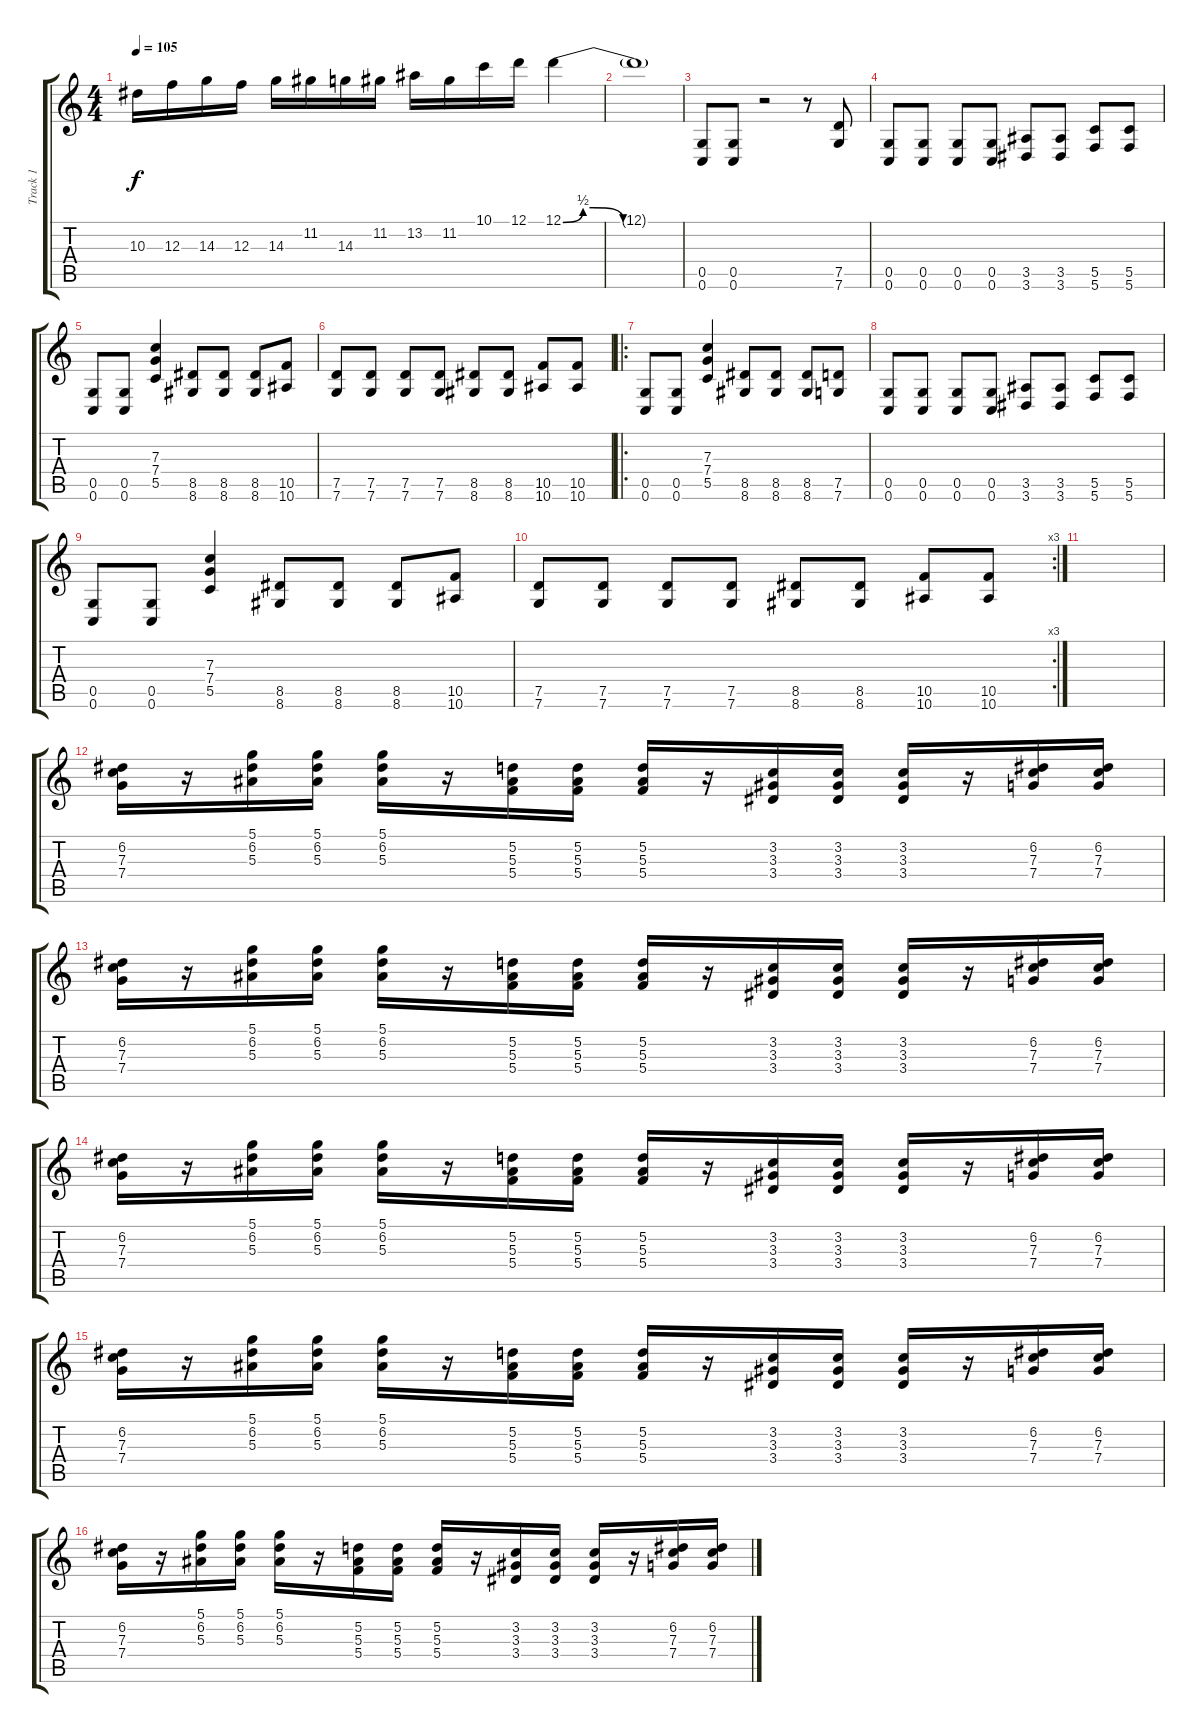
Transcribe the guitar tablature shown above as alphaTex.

\track ("Track 1" "Track 1") {instrument overdrivenguitar}
\staff {score tabs}
\tuning (D4 A3 F3 C3 G2 C2) {hide}
\ts (4 4)
\tempo 105
\clef g2
\ks c
10.3.16{dy f} 12.3.16 14.3.16 12.3.16 14.3.16 11.2.16 14.3.16 11.2.16 13.2.16 11.2.16 10.1.16 12.1.16 12.1{be (custom 0 0 10 2 15 2 30 0 60 0)}.4 |
12.1{t}.1 |
(0.5 0.6).8{volume 13} (0.5 0.6).8 r.2 r.8 (7.5 7.6).8 |
(0.5 0.6).8 (0.5 0.6).8 (0.5 0.6).8 (0.5 0.6).8 (3.5 3.6).8 (3.5 3.6).8 (5.5 5.6).8 (5.5 5.6).8 |
(0.5 0.6).8 (0.5 0.6).8 (7.3 7.4 5.5).4 (8.5 8.6).8 (8.5 8.6).8 (8.5 8.6).8 (10.5 10.6).8 |
(7.5 7.6).8 (7.5 7.6).8 (7.5 7.6).8 (7.5 7.6).8 (8.5 8.6).8 (8.5 8.6).8 (10.5 10.6).8 (10.5 10.6).8 |
\ro
(0.5 0.6).8 (0.5 0.6).8 (7.3 7.4 5.5).4 (8.5 8.6).8 (8.5 8.6).8 (8.5 8.6).8 (7.5 7.6).8 |
(0.5 0.6).8 (0.5 0.6).8 (0.5 0.6).8 (0.5 0.6).8 (3.5 3.6).8 (3.5 3.6).8 (5.5 5.6).8 (5.5 5.6).8 |
(0.5 0.6).8 (0.5 0.6).8 (7.3 7.4 5.5).4 (8.5 8.6).8 (8.5 8.6).8 (8.5 8.6).8 (10.5 10.6).8 |
\rc 3
(7.5 7.6).8 (7.5 7.6).8 (7.5 7.6).8 (7.5 7.6).8 (8.5 8.6).8 (8.5 8.6).8 (10.5 10.6).8 (10.5 10.6).8 |
|
(6.2 7.3 7.4).16{volume 16} r.16 (5.1 6.2 5.3).16 (5.1 6.2 5.3).16 (5.1 6.2 5.3).16 r.16 (5.2 5.3 5.4).16 (5.2 5.3 5.4).16 (5.2 5.3 5.4).16 r.16 (3.2 3.3 3.4).16 (3.2 3.3 3.4).16 (3.2 3.3 3.4).16 r.16 (6.2 7.3 7.4).16 (6.2 7.3 7.4).16 |
(6.2 7.3 7.4).16{volume 16} r.16 (5.1 6.2 5.3).16 (5.1 6.2 5.3).16 (5.1 6.2 5.3).16 r.16 (5.2 5.3 5.4).16 (5.2 5.3 5.4).16 (5.2 5.3 5.4).16 r.16 (3.2 3.3 3.4).16 (3.2 3.3 3.4).16 (3.2 3.3 3.4).16 r.16 (6.2 7.3 7.4).16 (6.2 7.3 7.4).16 |
(6.2 7.3 7.4).16{volume 16} r.16 (5.1 6.2 5.3).16 (5.1 6.2 5.3).16 (5.1 6.2 5.3).16 r.16 (5.2 5.3 5.4).16 (5.2 5.3 5.4).16 (5.2 5.3 5.4).16 r.16 (3.2 3.3 3.4).16 (3.2 3.3 3.4).16 (3.2 3.3 3.4).16 r.16 (6.2 7.3 7.4).16 (6.2 7.3 7.4).16 |
(6.2 7.3 7.4).16{volume 16} r.16 (5.1 6.2 5.3).16 (5.1 6.2 5.3).16 (5.1 6.2 5.3).16 r.16 (5.2 5.3 5.4).16 (5.2 5.3 5.4).16 (5.2 5.3 5.4).16 r.16 (3.2 3.3 3.4).16 (3.2 3.3 3.4).16 (3.2 3.3 3.4).16 r.16 (6.2 7.3 7.4).16 (6.2 7.3 7.4).16 |
(6.2 7.3 7.4).16{volume 16} r.16 (5.1 6.2 5.3).16 (5.1 6.2 5.3).16 (5.1 6.2 5.3).16 r.16 (5.2 5.3 5.4).16 (5.2 5.3 5.4).16 (5.2 5.3 5.4).16 r.16 (3.2 3.3 3.4).16 (3.2 3.3 3.4).16 (3.2 3.3 3.4).16 r.16 (6.2 7.3 7.4).16 (6.2 7.3 7.4).16
